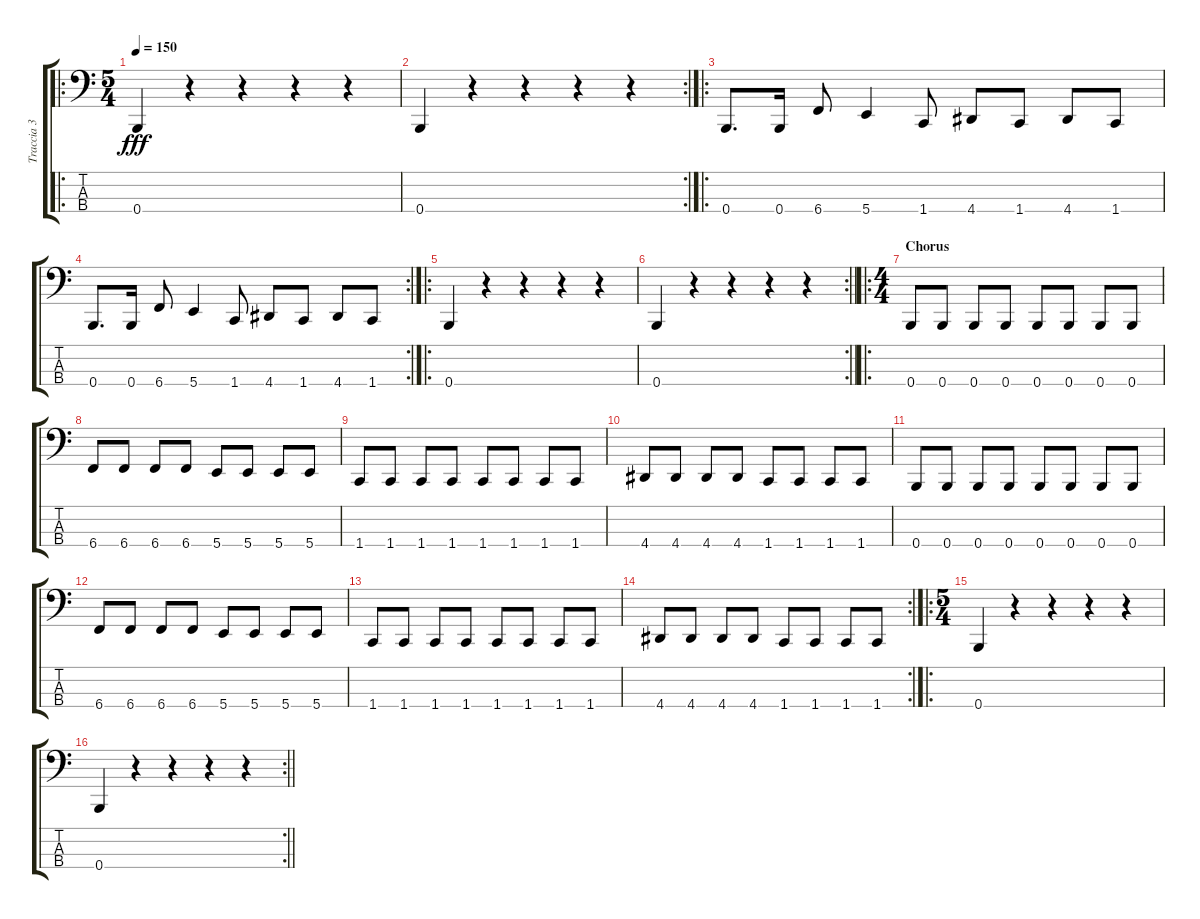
\track ("Traccia 3" "Traccia 3") {instrument electricbassfinger}
\staff {score tabs}
\tuning (D2 A1 E1 B0) {hide}
\ro
\ts (5 4)
\tempo 150
\clef f4
\ks c
0.4.4{dy fff} r.4 r.4 r.4 r.4 |
\rc 2
0.4.4 r.4 r.4 r.4 r.4 |
\ro
0.4.8{d} 0.4.16 6.4.8 5.4.4 1.4.8 4.4.8 1.4.8 4.4.8 1.4.8 |
\rc 2
0.4.8{d} 0.4.16 6.4.8 5.4.4 1.4.8 4.4.8 1.4.8 4.4.8 1.4.8 |
\ro
0.4.4 r.4 r.4 r.4 r.4 |
\rc 2
\barLineRight lightlight
0.4.4 r.4 r.4 r.4 r.4 |
\ro
\ts (4 4)
\section ("" "Chorus")
0.4.8 0.4.8 0.4.8 0.4.8 0.4.8 0.4.8 0.4.8 0.4.8 |
6.4.8 6.4.8 6.4.8 6.4.8 5.4.8 5.4.8 5.4.8 5.4.8 |
1.4.8 1.4.8 1.4.8 1.4.8 1.4.8 1.4.8 1.4.8 1.4.8 |
4.4.8 4.4.8 4.4.8 4.4.8 1.4.8 1.4.8 1.4.8 1.4.8 |
0.4.8 0.4.8 0.4.8 0.4.8 0.4.8 0.4.8 0.4.8 0.4.8 |
6.4.8 6.4.8 6.4.8 6.4.8 5.4.8 5.4.8 5.4.8 5.4.8 |
1.4.8 1.4.8 1.4.8 1.4.8 1.4.8 1.4.8 1.4.8 1.4.8 |
\rc 2
4.4.8 4.4.8 4.4.8 4.4.8 1.4.8 1.4.8 1.4.8 1.4.8 |
\ro
\ts (5 4)
0.4.4 r.4 r.4 r.4 r.4 |
\rc 2
\barLineRight lightlight
0.4.4 r.4 r.4 r.4 r.4
